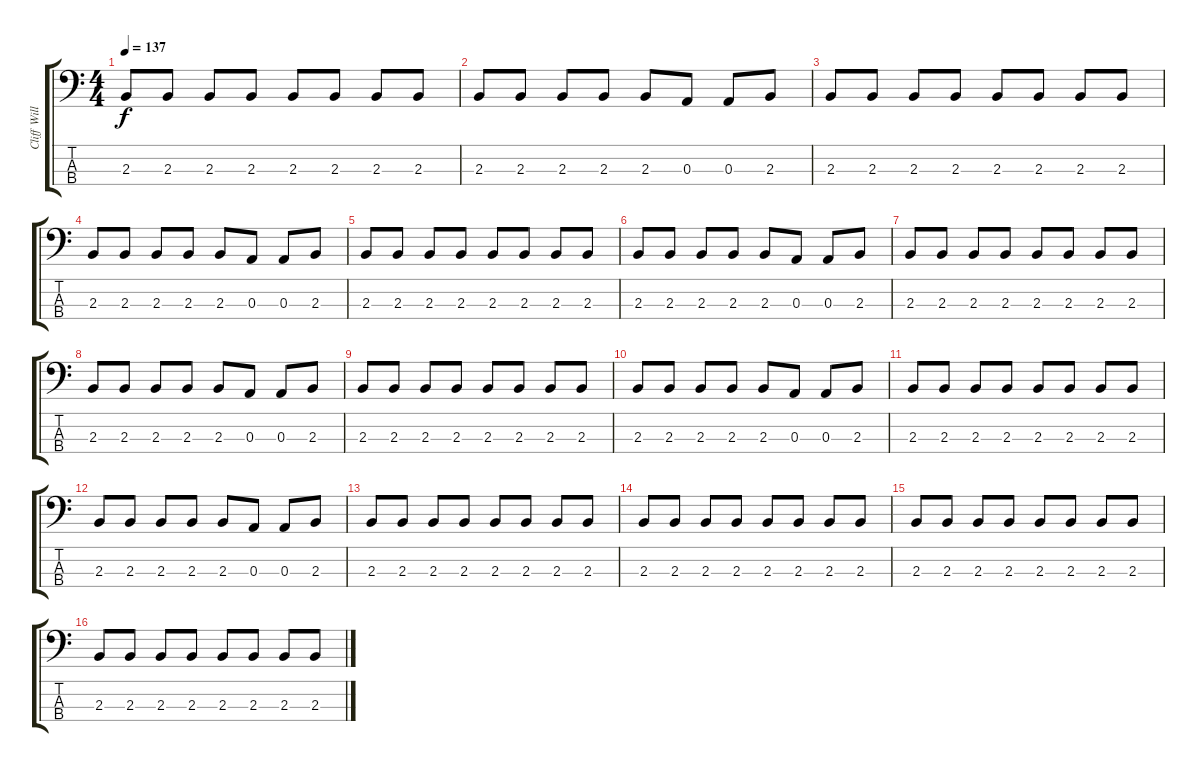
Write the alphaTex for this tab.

\track ("Cliff Williams" "Cliff Will") {instrument electricbasspick}
\staff {score tabs}
\tuning (G2 D2 A1 E1) {hide}
\ts (4 4)
\tempo 137
\clef f4
\ks c
2.3.8{dy f} 2.3.8 2.3.8 2.3.8 2.3.8 2.3.8 2.3.8 2.3.8 |
2.3.8 2.3.8 2.3.8 2.3.8 2.3.8 0.3.8 0.3.8 2.3.8 |
2.3.8 2.3.8 2.3.8 2.3.8 2.3.8 2.3.8 2.3.8 2.3.8 |
2.3.8 2.3.8 2.3.8 2.3.8 2.3.8 0.3.8 0.3.8 2.3.8 |
2.3.8 2.3.8 2.3.8 2.3.8 2.3.8 2.3.8 2.3.8 2.3.8 |
2.3.8 2.3.8 2.3.8 2.3.8 2.3.8 0.3.8 0.3.8 2.3.8 |
2.3.8 2.3.8 2.3.8 2.3.8 2.3.8 2.3.8 2.3.8 2.3.8 |
2.3.8 2.3.8 2.3.8 2.3.8 2.3.8 0.3.8 0.3.8 2.3.8 |
2.3.8 2.3.8 2.3.8 2.3.8 2.3.8 2.3.8 2.3.8 2.3.8 |
2.3.8 2.3.8 2.3.8 2.3.8 2.3.8 0.3.8 0.3.8 2.3.8 |
2.3.8 2.3.8 2.3.8 2.3.8 2.3.8 2.3.8 2.3.8 2.3.8 |
2.3.8 2.3.8 2.3.8 2.3.8 2.3.8 0.3.8 0.3.8 2.3.8 |
2.3.8 2.3.8 2.3.8 2.3.8 2.3.8 2.3.8 2.3.8 2.3.8 |
2.3.8 2.3.8 2.3.8 2.3.8 2.3.8 2.3.8 2.3.8 2.3.8 |
2.3.8 2.3.8 2.3.8 2.3.8 2.3.8 2.3.8 2.3.8 2.3.8 |
2.3.8 2.3.8 2.3.8 2.3.8 2.3.8 2.3.8 2.3.8 2.3.8
